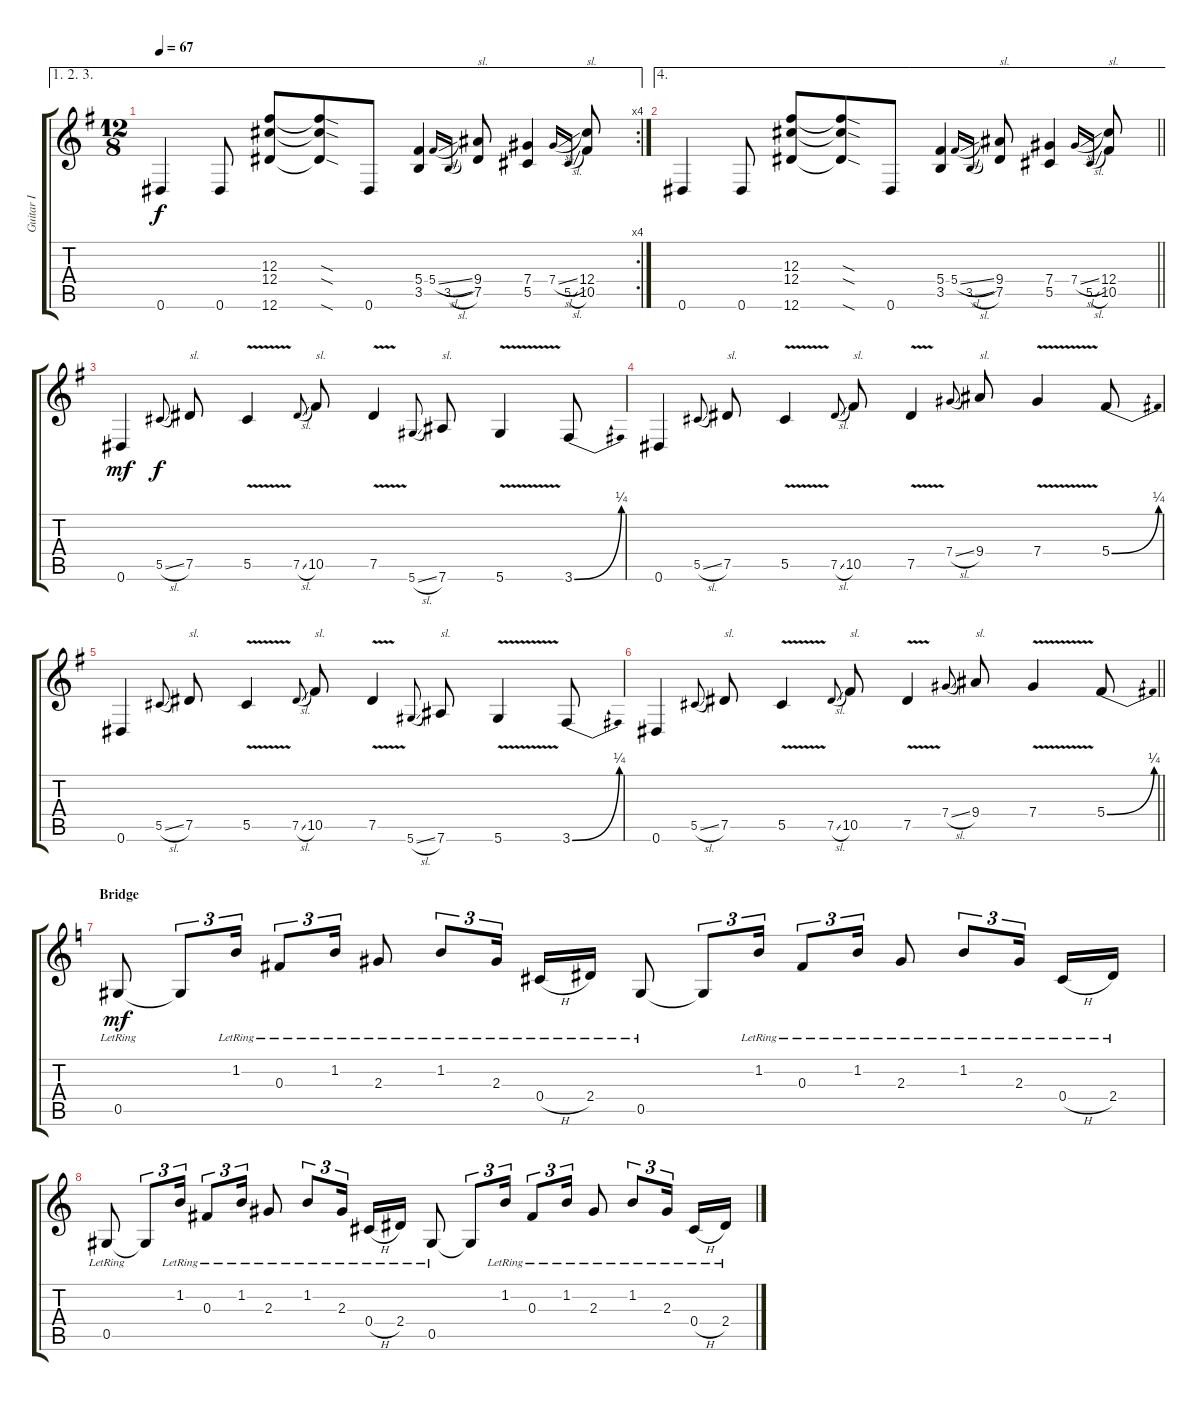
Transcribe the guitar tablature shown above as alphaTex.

\track ("Guitar I" "Guitar I") {instrument distortionguitar}
\staff {score tabs}
\tuning (Eb4 Bb3 Gb3 Db3 Ab2 Eb2) {hide}
\ae (1 2 3)
\rc 4
\ts (12 8)
\tempo 67
\clef g2
\ks eminor
0.6.4{dy f} 0.6.8 (12.3 12.4 12.6).8 (12.3{sod t} 12.4{sod t} 12.6{sod t}).8 0.6.8 (5.4 3.5).4 5.4{sl}.16{gr onbeat} 3.5{sl}.16{gr onbeat} (9.4 7.5).8{txt "sl."} (7.4 5.5).4 7.4{sl}.16{gr onbeat} 5.5{sl}.16{gr onbeat} (12.4 10.5).8{txt "sl."} |
\ae 4
\barLineRight lightlight
0.6.4 0.6.8 (12.3 12.4 12.6).8 (12.3{sod t} 12.4{sod t} 12.6{sod t}).8 0.6.8 (5.4 3.5).4 5.4{sl}.16{gr onbeat} 3.5{sl}.16{gr onbeat} (9.4 7.5).8{txt "sl."} (7.4 5.5).4 7.4{sl}.16{gr onbeat} 5.5{sl}.16{gr onbeat} (12.4 10.5).8{txt "sl."} |
\section ("" "")
0.6.4{dy mf volume 14} 5.5{sl}.8{gr onbeat dy f} 7.5.8{txt "sl."} 5.5{v}.4 7.5{sl}.8{gr onbeat} 10.5.8{txt "sl."} 7.5{v}.4 5.6{sl}.8{gr onbeat} 7.6.8{txt "sl."} 5.6{v}.4 3.6{be (bend 0 0 60 1)}.8 |
0.6.4 5.5{sl}.8{gr onbeat} 7.5.8{txt "sl."} 5.5{v}.4 7.5{sl}.8{gr onbeat} 10.5.8{txt "sl."} 7.5{v}.4 7.4{sl}.8{gr onbeat} 9.4.8{txt "sl."} 7.4{v}.4 5.4{be (bend 0 0 60 1)}.8 |
0.6.4 5.5{sl}.8{gr onbeat} 7.5.8{txt "sl."} 5.5{v}.4 7.5{sl}.8{gr onbeat} 10.5.8{txt "sl."} 7.5{v}.4 5.6{sl}.8{gr onbeat} 7.6.8{txt "sl."} 5.6{v}.4 3.6{be (bend 0 0 60 1)}.8 |
\barLineRight lightlight
0.6.4 5.5{sl}.8{gr onbeat} 7.5.8{txt "sl."} 5.5{v}.4 7.5{sl}.8{gr onbeat} 10.5.8{txt "sl."} 7.5{v}.4 7.4{sl}.8{gr onbeat} 9.4.8{txt "sl."} 7.4{v}.4 5.4{be (bend 0 0 60 1)}.8 |
\section ("" "Bridge")
\ks aminor
0.5{lr}.8{dy mf} 0.5{t}.8{tu (3 2)} 1.2{lr}.16{tu (3 2)} 0.3{lr}.8{tu (3 2)} 1.2{lr}.16{tu (3 2)} 2.3{lr}.8 1.2{lr}.8{tu (3 2)} 2.3{lr}.16{tu (3 2) beam splitsecondary} 0.4{h lr}.16 2.4{lr}.16 0.5{lr}.8 0.5{t}.8{tu (3 2)} 1.2{lr}.16{tu (3 2)} 0.3{lr}.8{tu (3 2)} 1.2{lr}.16{tu (3 2)} 2.3{lr}.8 1.2{lr}.8{tu (3 2)} 2.3{lr}.16{tu (3 2) beam splitsecondary} 0.4{h lr}.16 2.4{lr}.16 |
0.5{lr}.8 0.5{t}.8{tu (3 2)} 1.2{lr}.16{tu (3 2)} 0.3{lr}.8{tu (3 2)} 1.2{lr}.16{tu (3 2)} 2.3{lr}.8 1.2{lr}.8{tu (3 2)} 2.3{lr}.16{tu (3 2) beam splitsecondary} 0.4{h lr}.16 2.4{lr}.16 0.5{lr}.8 0.5{t}.8{tu (3 2)} 1.2{lr}.16{tu (3 2)} 0.3{lr}.8{tu (3 2)} 1.2{lr}.16{tu (3 2)} 2.3{lr}.8 1.2{lr}.8{tu (3 2)} 2.3{lr}.16{tu (3 2) beam splitsecondary} 0.4{h lr}.16 2.4{lr}.16
